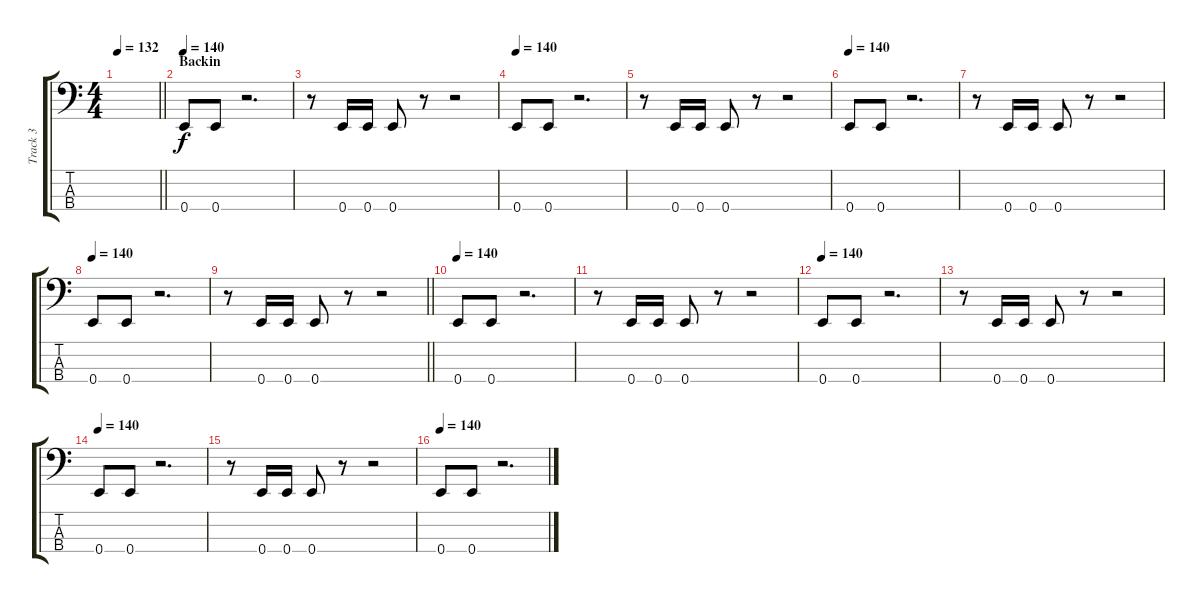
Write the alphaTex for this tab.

\track ("Track 3" "Track 3") {instrument electricbassfinger}
\staff {score tabs}
\tuning (G2 D2 A1 E1) {hide}
\ts (4 4)
\tempo 132
\clef f4
\barLineRight lightlight
\ks c
|
\section ("" "Backin")
\tempo 140
0.4.8 0.4.8 r.2{d} |
r.8 0.4.16 0.4.16 0.4.8 r.8 r.2 |
\tempo 140
0.4.8 0.4.8 r.2{d} |
r.8 0.4.16 0.4.16 0.4.8 r.8 r.2 |
\tempo 140
0.4.8 0.4.8 r.2{d} |
r.8 0.4.16 0.4.16 0.4.8 r.8 r.2 |
\tempo 140
0.4.8 0.4.8 r.2{d} |
\barLineRight lightlight
r.8 0.4.16 0.4.16 0.4.8 r.8 r.2 |
\section ("" "")
\tempo 140
0.4.8 0.4.8 r.2{d} |
r.8 0.4.16 0.4.16 0.4.8 r.8 r.2 |
\tempo 140
0.4.8 0.4.8 r.2{d} |
r.8 0.4.16 0.4.16 0.4.8 r.8 r.2 |
\tempo 140
0.4.8 0.4.8 r.2{d} |
r.8 0.4.16 0.4.16 0.4.8 r.8 r.2 |
\tempo 140
0.4.8 0.4.8 r.2{d}
